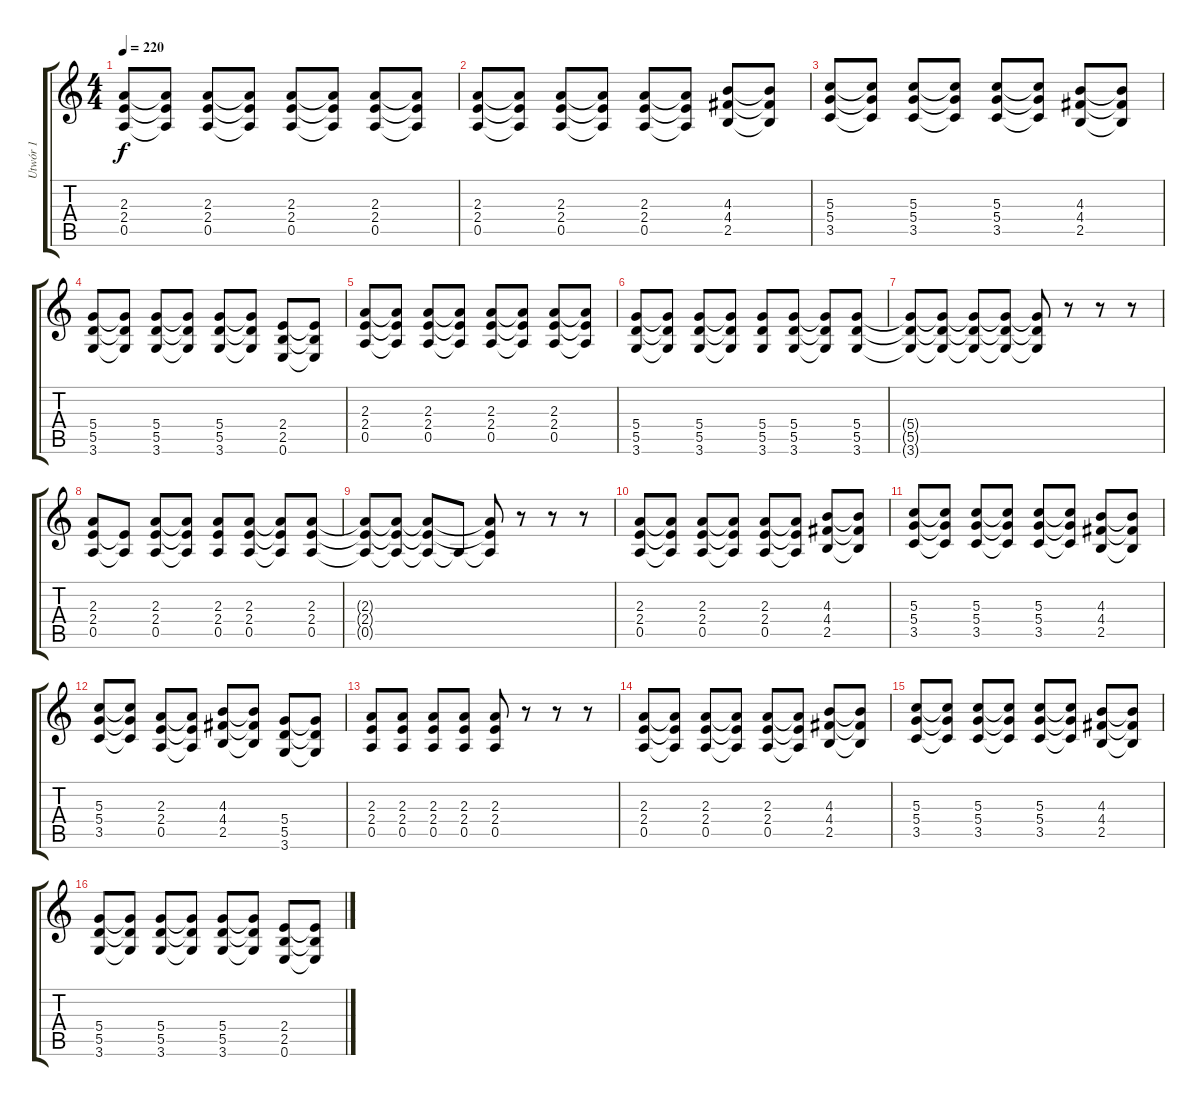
\track ("Utwór 1" "Utwór 1") {instrument overdrivenguitar}
\staff {score tabs}
\tuning (E4 B3 G3 D3 A2 E2) {hide}
\ts (4 4)
\tempo 220
\clef g2
\ks c
(2.3 2.4 0.5).8{dy f} (2.3{t} 2.4{t} 0.5{t}).8 (2.3 2.4 0.5).8 (2.3{t} 2.4{t} 0.5{t}).8 (2.3 2.4 0.5).8 (2.3{t} 2.4{t} 0.5{t}).8 (2.3 2.4 0.5).8 (2.3{t} 2.4{t} 0.5{t}).8 |
(2.3 2.4 0.5).8 (2.3{t} 2.4{t} 0.5{t}).8 (2.3 2.4 0.5).8 (2.3{t} 2.4{t} 0.5{t}).8 (2.3 2.4 0.5).8 (2.3{t} 2.4{t} 0.5{t}).8 (4.3 4.4 2.5).8 (4.3{t} 4.4{t} 2.5{t}).8 |
(5.3 5.4 3.5).8 (5.3{t} 5.4{t} 3.5{t}).8 (5.3 5.4 3.5).8 (5.3{t} 5.4{t} 3.5{t}).8 (5.3 5.4 3.5).8 (5.3{t} 5.4{t} 3.5{t}).8 (4.3 4.4 2.5).8 (4.3{t} 4.4{t} 2.5{t}).8 |
(5.4 5.5 3.6).8 (5.4{t} 5.5{t} 3.6{t}).8 (5.4 5.5 3.6).8 (5.4{t} 5.5{t} 3.6{t}).8 (5.4 5.5 3.6).8 (5.4{t} 5.5{t} 3.6{t}).8 (2.4 2.5 0.6).8 (2.4{t} 2.5{t} 0.6{t}).8 |
(2.3 2.4 0.5).8 (2.3{t} 2.4{t} 0.5{t}).8 (2.3 2.4 0.5).8 (2.3{t} 2.4{t} 0.5{t}).8 (2.3 2.4 0.5).8 (2.3{t} 2.4{t} 0.5{t}).8 (2.3 2.4 0.5).8 (2.3{t} 2.4{t} 0.5{t}).8 |
(5.4 5.5 3.6).8 (5.4{t} 5.5{t} 3.6{t}).8 (5.4 5.5 3.6).8 (5.4{t} 5.5{t} 3.6{t}).8 (5.4 5.5 3.6).8 (5.4 5.5 3.6).8 (5.4{t} 5.5{t} 3.6{t}).8 (5.4 5.5 3.6).8 |
(5.4{t} 5.5{t} 3.6{t}).8 (5.4{t} 5.5{t} 3.6{t}).8 (5.4{t} 5.5{t} 3.6{t}).8 (5.4{t} 5.5{t} 3.6{t}).8 (5.4{t} 5.5{t} 3.6{t}).8 r.8 r.8 r.8 |
(2.3 2.4 0.5).8 (2.4{t} 0.5{t}).8 (2.3 2.4 0.5).8 (2.3{t} 2.4{t} 0.5{t}).8 (2.3 2.4 0.5).8 (2.3 2.4 0.5).8 (2.3{t} 2.4{t} 0.5{t}).8 (2.3 2.4 0.5).8 |
(2.3{t} 2.4{t} 0.5{t}).8 (2.3{t} 2.4{t} 0.5{t}).8 (2.3{t} 2.4{t} 0.5{t}).8 0.5{t}.8 (2.3{t} 2.4{t} 0.5{t}).8 r.8 r.8 r.8 |
(2.3 2.4 0.5).8 (2.3{t} 2.4{t} 0.5{t}).8 (2.3 2.4 0.5).8 (2.3{t} 2.4{t} 0.5{t}).8 (2.3 2.4 0.5).8 (2.3{t} 2.4{t} 0.5{t}).8 (4.3 4.4 2.5).8 (4.3{t} 4.4{t} 2.5{t}).8 |
(5.3 5.4 3.5).8 (5.3{t} 5.4{t} 3.5{t}).8 (5.3 5.4 3.5).8 (5.3{t} 5.4{t} 3.5{t}).8 (5.3 5.4 3.5).8 (5.3{t} 5.4{t} 3.5{t}).8 (4.3 4.4 2.5).8 (4.3{t} 4.4{t} 2.5{t}).8 |
(5.3 5.4 3.5).8 (5.3{t} 5.4{t} 3.5{t}).8 (2.3 2.4 0.5).8 (2.3{t} 2.4{t} 0.5{t}).8 (4.3 4.4 2.5).8 (4.3{t} 4.4{t} 2.5{t}).8 (5.4 5.5 3.6).8 (5.4{t} 5.5{t} 3.6{t}).8 |
(2.3 2.4 0.5).8 (2.3 2.4 0.5).8 (2.3 2.4 0.5).8 (2.3 2.4 0.5).8 (2.3 2.4 0.5).8 r.8 r.8 r.8 |
(2.3 2.4 0.5).8 (2.3{t} 2.4{t} 0.5{t}).8 (2.3 2.4 0.5).8 (2.3{t} 2.4{t} 0.5{t}).8 (2.3 2.4 0.5).8 (2.3{t} 2.4{t} 0.5{t}).8 (4.3 4.4 2.5).8 (4.3{t} 4.4{t} 2.5{t}).8 |
(5.3 5.4 3.5).8 (5.3{t} 5.4{t} 3.5{t}).8 (5.3 5.4 3.5).8 (5.3{t} 5.4{t} 3.5{t}).8 (5.3 5.4 3.5).8 (5.3{t} 5.4{t} 3.5{t}).8 (4.3 4.4 2.5).8 (4.3{t} 4.4{t} 2.5{t}).8 |
(5.4 5.5 3.6).8 (5.4{t} 5.5{t} 3.6{t}).8 (5.4 5.5 3.6).8 (5.4{t} 5.5{t} 3.6{t}).8 (5.4 5.5 3.6).8 (5.4{t} 5.5{t} 3.6{t}).8 (2.4 2.5 0.6).8 (2.4{t} 2.5{t} 0.6{t}).8
